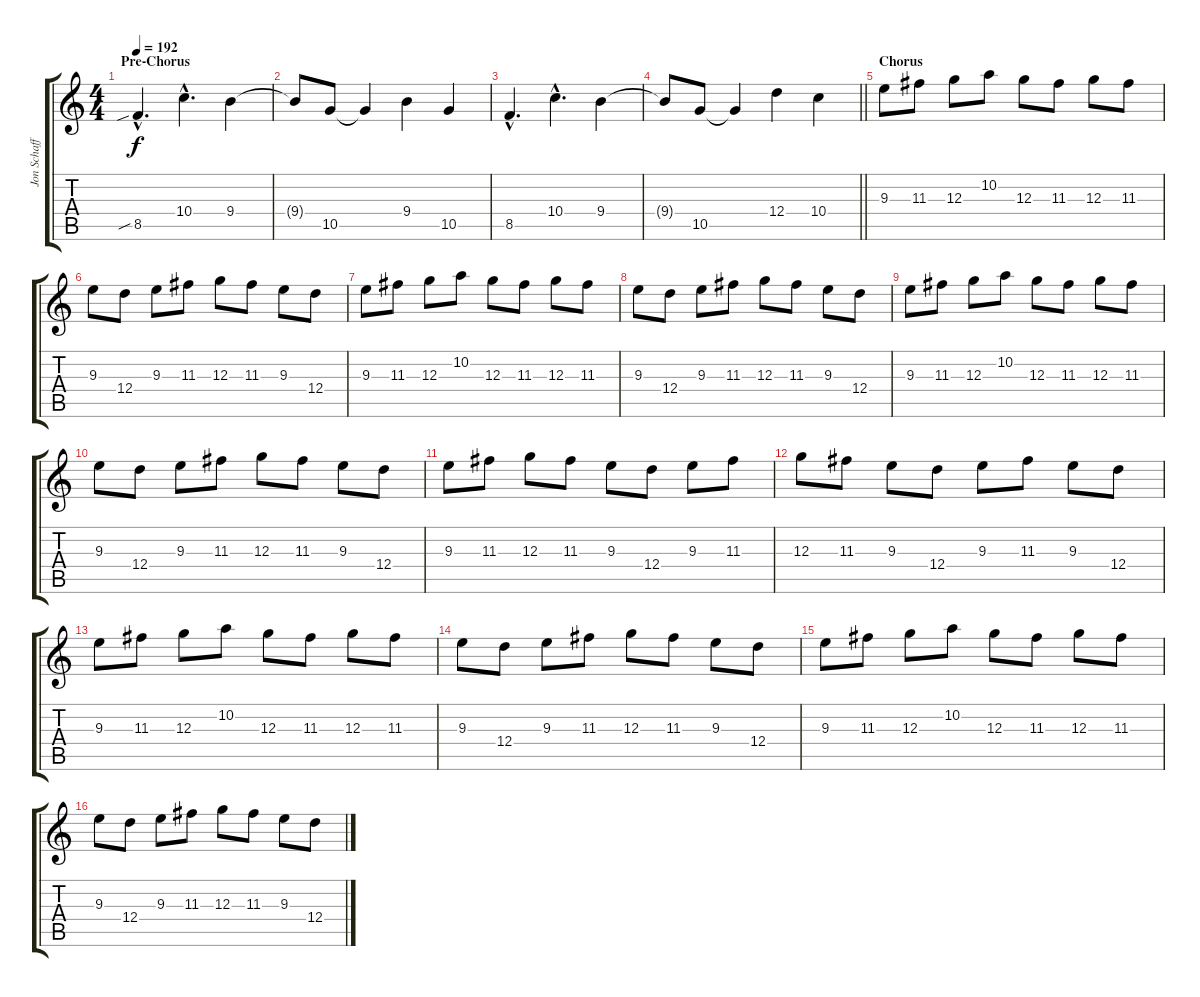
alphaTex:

\track ("Jon Schaffer" "Jon Schaff") {instrument distortionguitar}
\staff {score tabs}
\tuning (E4 B3 G3 D3 A2 E2) {hide}
\ts (4 4)
\section ("" "Pre-Chorus")
\tempo 192
\clef g2
\ks c
8.5{sib hac}.4{d dy f} 10.4{hac}.4{d} 9.4.4 |
9.4{t}.8 10.5.8 10.5{t}.4 9.4.4 10.5.4 |
8.5{hac}.4{d} 10.4{hac}.4{d} 9.4.4 |
\barLineRight lightlight
9.4{t}.8 10.5.8 10.5{t}.4 12.4.4 10.4.4 |
\section ("" "Chorus")
9.3.8 11.3.8 12.3.8 10.2.8 12.3.8 11.3.8 12.3.8 11.3.8 |
9.3.8 12.4.8 9.3.8 11.3.8 12.3.8 11.3.8 9.3.8 12.4.8 |
9.3.8 11.3.8 12.3.8 10.2.8 12.3.8 11.3.8 12.3.8 11.3.8 |
9.3.8 12.4.8 9.3.8 11.3.8 12.3.8 11.3.8 9.3.8 12.4.8 |
9.3.8 11.3.8 12.3.8 10.2.8 12.3.8 11.3.8 12.3.8 11.3.8 |
9.3.8 12.4.8 9.3.8 11.3.8 12.3.8 11.3.8 9.3.8 12.4.8 |
9.3.8 11.3.8 12.3.8 11.3.8 9.3.8 12.4.8 9.3.8 11.3.8 |
12.3.8 11.3.8 9.3.8 12.4.8 9.3.8 11.3.8 9.3.8 12.4.8 |
9.3.8 11.3.8 12.3.8 10.2.8 12.3.8 11.3.8 12.3.8 11.3.8 |
9.3.8 12.4.8 9.3.8 11.3.8 12.3.8 11.3.8 9.3.8 12.4.8 |
9.3.8 11.3.8 12.3.8 10.2.8 12.3.8 11.3.8 12.3.8 11.3.8 |
9.3.8 12.4.8 9.3.8 11.3.8 12.3.8 11.3.8 9.3.8 12.4.8
